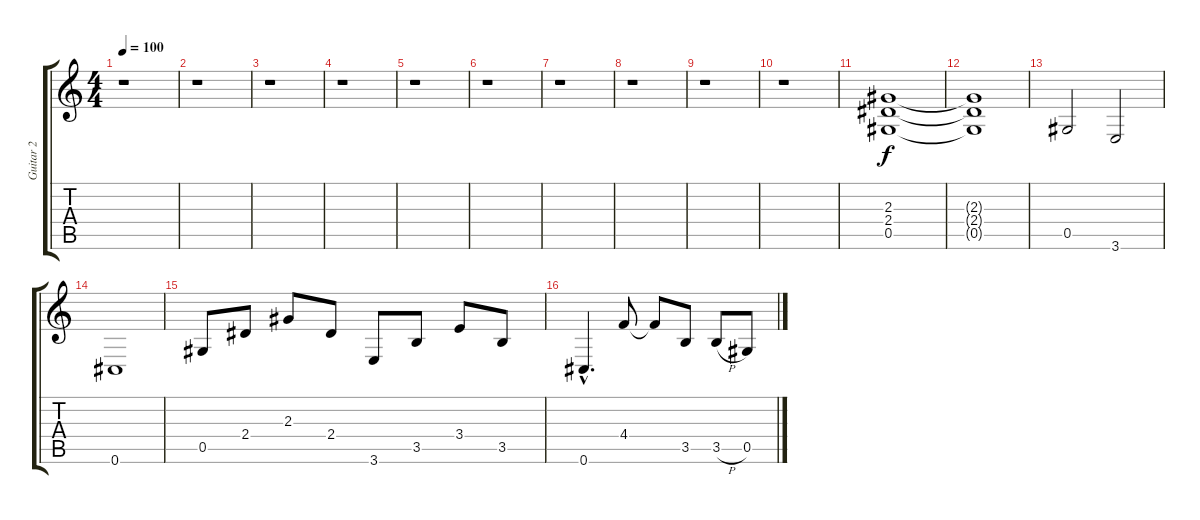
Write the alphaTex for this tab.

\track ("Guitar 2" "Guitar 2") {instrument electricguitarclean}
\staff {score tabs}
\tuning (Eb4 Bb3 Gb3 Db3 Ab2 Db2) {hide}
\ts (4 4)
\tempo 100
\clef g2
\ks c
r.1{dy f} |
r.1 |
r.1 |
r.1 |
r.1 |
r.1 |
r.1 |
r.1 |
r.1 |
r.1 |
(2.3 2.4 0.5).1 |
(2.3{t} 2.4{t} 0.5{t}).1 |
0.5.2 3.6.2 |
0.6.1 |
0.5.8 2.4.8 2.3.8 2.4.8 3.6.8 3.5.8 3.4.8 3.5.8 |
0.6{hac}.4{d} 4.4.8 4.4{t}.8 3.5.8 3.5{h}.8 0.5.8
